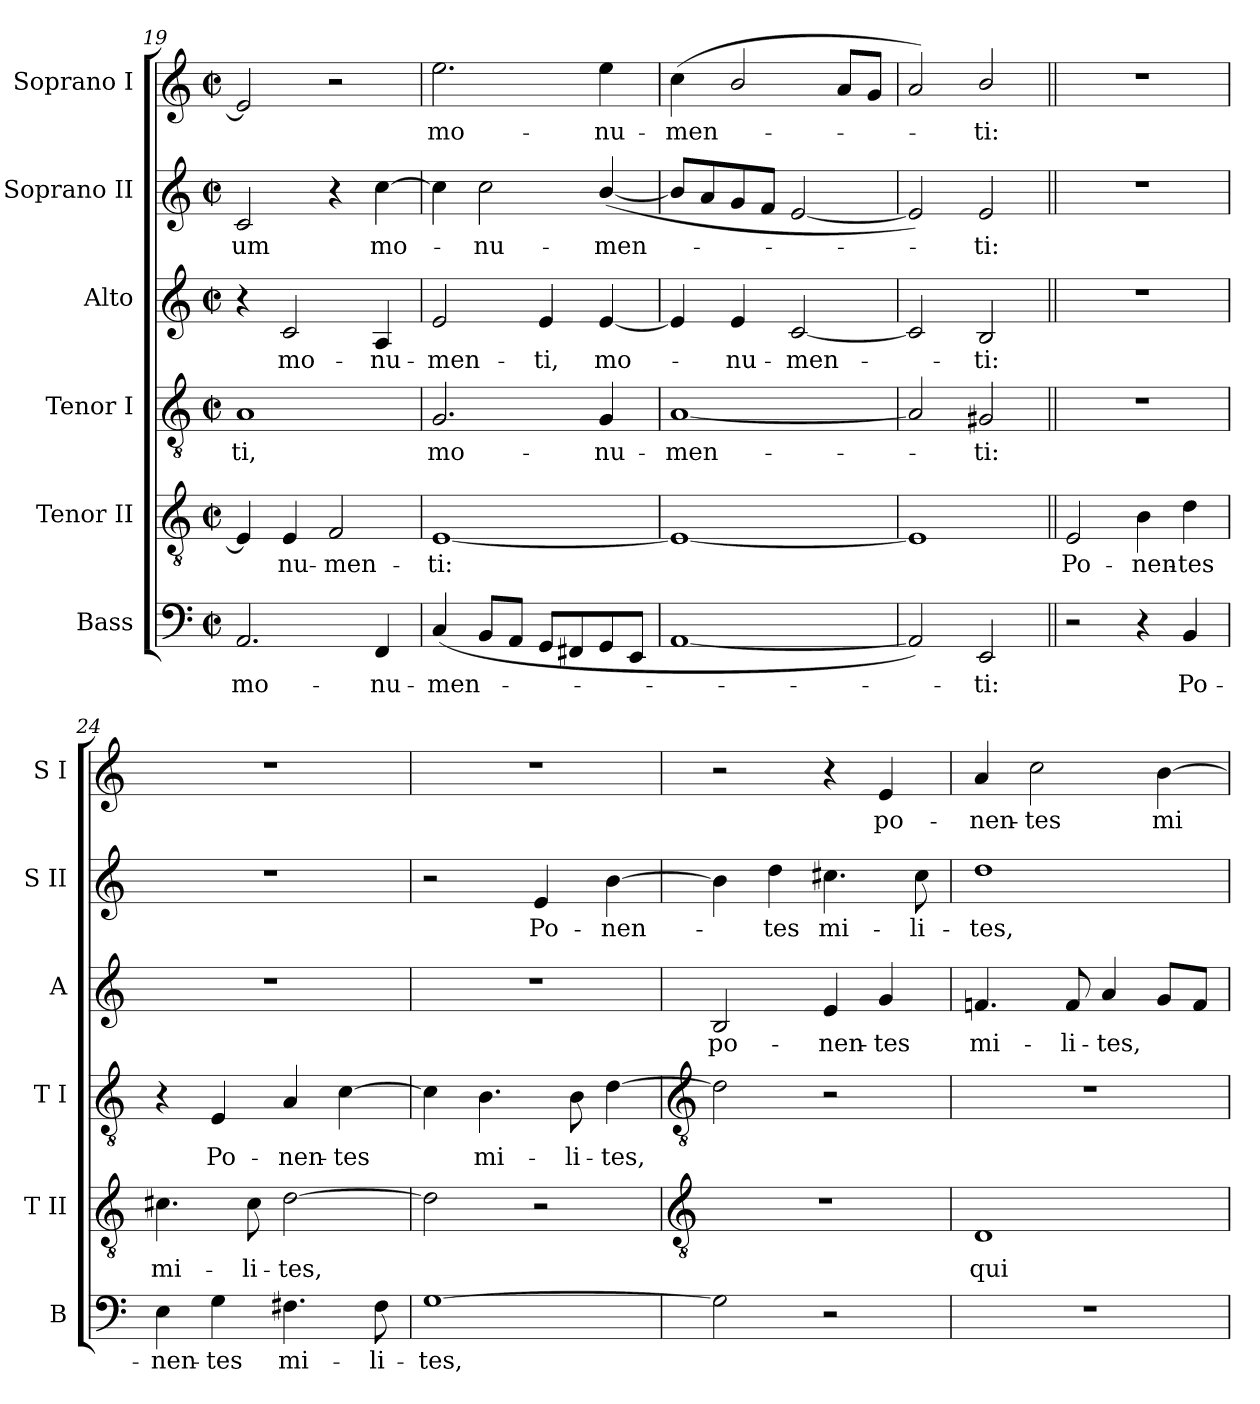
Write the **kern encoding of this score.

**kern	**text	**kern	**text	**kern	**text	**kern	**text	**kern	**text	**kern	**text
*part6	*part6	*part5	*part5	*part4	*part4	*part3	*part3	*part2	*part2	*part1	*part1
*staff6	*staff6	*staff5	*staff5	*staff4	*staff4	*staff3	*staff3	*staff2	*staff2	*staff1	*staff1
*I"Bass	*	*I"Tenor II	*	*I"Tenor I	*	*I"Alto	*	*I"Soprano II	*	*I"Soprano I	*
*I'B	*	*I'T II	*	*I'T I	*	*I'A	*	*I'S II	*	*I'S I	*
!!LO:LB:g=z
*clefF4	*	*clefGv2	*	*clefGv2	*	*clefG2	*	*clefG2	*	*clefG2	*
*k[]	*	*k[]	*	*k[]	*	*k[]	*	*k[]	*	*k[]	*
*C:	*	*C:	*	*C:	*	*C:	*	*C:	*	*C:	*
*M2/2	*	*M2/2	*	*M2/2	*	*M2/2	*	*M2/2	*	*M2/2	*
*met(c|)	*	*met(c|)	*	*met(c|)	*	*met(c|)	*	*met(c|)	*	*met(c|)	*
=19	=19	=19	=19	=19	=19	=19	=19	=19	=19	=19	=19
!	!LO:LY:b	!	!	!	!LO:LY:b	!	!	!	!LO:LY:b	!	!
2.AA	mo-	4E]	.	1A	-ti,	4r	.	2c	-um	2e]	.
!	!	!	!LO:LY:b	!	!	!	!LO:LY:b	!	!	!	!
.	.	4E	nu-	.	.	2c	mo-	.	.	.	.
!	!	!	!LO:LY:b	!	!	!	!	!	!	!	!
.	.	2F	-men-	.	.	.	.	4r	.	2r	.
!	!LO:LY:b	!	!	!	!	!	!LO:LY:b	!	!LO:LY:b	!	!
4FF	-nu-	.	.	.	.	4A	-nu-	[4cc	mo-	.	.
=20	=20	=20	=20	=20	=20	=20	=20	=20	=20	=20	=20
!	!LO:LY:b	!	!LO:LY:b	!	!LO:LY:b	!	!LO:LY:b	!	!	!	!LO:LY:b
(<4C	-men-	[1E	-ti:	2.G	mo-	2e	-men-	4cc]	.	2.ee	mo-
!	!	!	!	!	!	!	!	!	!LO:LY:b	!	!
8BBL	.	.	.	.	.	.	.	2cc	nu-	.	.
8AAJ	.	.	.	.	.	.	.	.	.	.	.
!	!	!	!	!	!	!	!LO:LY:b	!	!	!	!
8GGL	.	.	.	.	.	4e	-ti,	.	.	.	.
8FF#X	.	.	.	.	.	.	.	.	.	.	.
!	!	!	!	!	!LO:LY:b	!	!LO:LY:b	!	!LO:LY:b	!	!LO:LY:b
8GG	.	.	.	4G	-nu-	[4e	mo-	(<[4b/	-men-	4ee	-nu-
8EEJ	.	.	.	.	.	.	.	.	.	.	.
=21	=21	=21	=21	=21	=21	=21	=21	=21	=21	=21	=21
!	!	!	!	!	!LO:LY:b	!	!	!	!	!	!LO:LY:b
[1AA	.	1E_	.	[1A	-men-	4e]	.	8bL]	.	(<4cc	-men-
.	.	.	.	.	.	.	.	8a	.	.	.
!	!	!	!	!	!	!	!LO:LY:b	!	!	!	!
.	.	.	.	.	.	4e	nu-	8g	.	2b/	.
.	.	.	.	.	.	.	.	8fJ	.	.	.
!	!	!	!	!	!	!	!LO:LY:b	!	!	!	!
.	.	.	.	.	.	[2c	-men-	[2e	.	.	.
.	.	.	.	.	.	.	.	.	.	8aL	.
.	.	.	.	.	.	.	.	.	.	8gJ	.
=22	=22	=22	=22	=22	=22	=22	=22	=22	=22	=22	=22
2AA])	.	1E]	.	2A]	.	2c]	.	2e])	.	2a)	.
!	!LO:LY:b	!	!	!	!LO:LY:b	!	!LO:LY:b	!	!LO:LY:b	!	!LO:LY:b
2EE	ti:	.	.	2G#X	ti:	2B	ti:	2e	ti:	2b/	ti:
=23||	=23||	=23||	=23||	=23||	=23||	=23||	=23||	=23||	=23||	=23||	=23||
!	!	!	!LO:LY:b	!	!	!	!	!	!	!	!
2r	.	2E	Po-	1r	.	1r	.	1r	.	1r	.
!	!	!	!LO:LY:b	!	!	!	!	!	!	!	!
4r	.	4B	-nen-	.	.	.	.	.	.	.	.
!	!LO:LY:b	!	!LO:LY:b	!	!	!	!	!	!	!	!
4BB	Po-	4d	-tes	.	.	.	.	.	.	.	.
=24	=24	=24	=24	=24	=24	=24	=24	=24	=24	=24	=24
!	!LO:LY:b	!	!LO:LY:b	!	!	!	!	!	!	!	!
4E	-nen-	4.c#X	mi-	4r	.	1r	.	1r	.	1r	.
!	!LO:LY:b	!	!	!	!LO:LY:b	!	!	!	!	!	!
4G	-tes	.	.	4E	Po-	.	.	.	.	.	.
!	!	!	!LO:LY:b	!	!	!	!	!	!	!	!
.	.	8c#	-li-	.	.	.	.	.	.	.	.
!	!LO:LY:b	!	!LO:LY:b	!	!LO:LY:b	!	!	!	!	!	!
4.F#X	mi-	[2d	-tes,	4A	-nen-	.	.	.	.	.	.
!	!	!	!	!	!LO:LY:b	!	!	!	!	!	!
.	.	.	.	[4c	-tes	.	.	.	.	.	.
!	!LO:LY:b	!	!	!	!	!	!	!	!	!	!
8F#	-li-	.	.	.	.	.	.	.	.	.	.
=25	=25	=25	=25	=25	=25	=25	=25	=25	=25	=25	=25
!	!LO:LY:b	!	!	!	!	!	!	!	!	!	!
[1G	-tes,	2d]	.	4c]	.	1r	.	2r	.	1r	.
!	!	!	!	!	!LO:LY:b	!	!	!	!	!	!
.	.	.	.	4.B	mi-	.	.	.	.	.	.
!	!	!	!	!	!	!	!	!	!LO:LY:b	!	!
.	.	2r	.	.	.	.	.	4e	Po-	.	.
!	!	!	!	!	!LO:LY:b	!	!	!	!	!	!
.	.	.	.	8B	-li-	.	.	.	.	.	.
!	!	!	!	!	!LO:LY:b	!	!	!	!LO:LY:b	!	!
.	.	.	.	[4d	-tes,	.	.	[4b	-nen-	.	.
!!LO:LB:g=z
=26	=26	=26	=26	=26	=26	=26	=26	=26	=26	=26	=26
*	*	*clefGv2	*	*clefGv2	*	*	*	*	*	*	*
!	!	!	!	!	!	!	!LO:LY:b	!	!	!	!
2G]	.	1r	.	2d]	.	2B	po-	4b]	.	2r	.
!	!	!	!	!	!	!	!	!	!LO:LY:b	!	!
.	.	.	.	.	.	.	.	4dd	tes	.	.
!	!	!	!	!	!	!	!LO:LY:b	!	!LO:LY:b	!	!
2r	.	.	.	2r	.	4e	-nen-	4.cc#X	mi-	4r	.
!	!	!	!	!	!	!	!LO:LY:b	!	!	!	!LO:LY:b
.	.	.	.	.	.	4g	-tes	.	.	4e	po-
!	!	!	!	!	!	!	!	!	!LO:LY:b	!	!
.	.	.	.	.	.	.	.	8cc#	-li-	.	.
=27	=27	=27	=27	=27	=27	=27	=27	=27	=27	=27	=27
!	!	!	!LO:LY:b	!	!	!	!LO:LY:b	!	!LO:LY:b	!	!LO:LY:b
1r	.	1D	qui	1r	.	4.fn	mi-	1dd	-tes,	4a	-nen-
!	!	!	!	!	!	!	!	!	!	!	!LO:LY:b
.	.	.	.	.	.	.	.	.	.	2cc	-tes
!	!	!	!	!	!	!	!LO:LY:b	!	!	!	!
.	.	.	.	.	.	8f	-li-	.	.	.	.
!	!	!	!	!	!	!	!LO:LY:b	!	!	!	!
.	.	.	.	.	.	4a	-tes,	.	.	.	.
!	!	!	!	!	!	!	!	!	!	!	!LO:LY:b
.	.	.	.	.	.	8gL	.	.	.	[4b	mi-
.	.	.	.	.	.	8fJ	.	.	.	.	.
=	=	=	=	=	=	=	=	=	=	=	=
*-	*-	*-	*-	*-	*-	*-	*-	*-	*-	*-	*-
